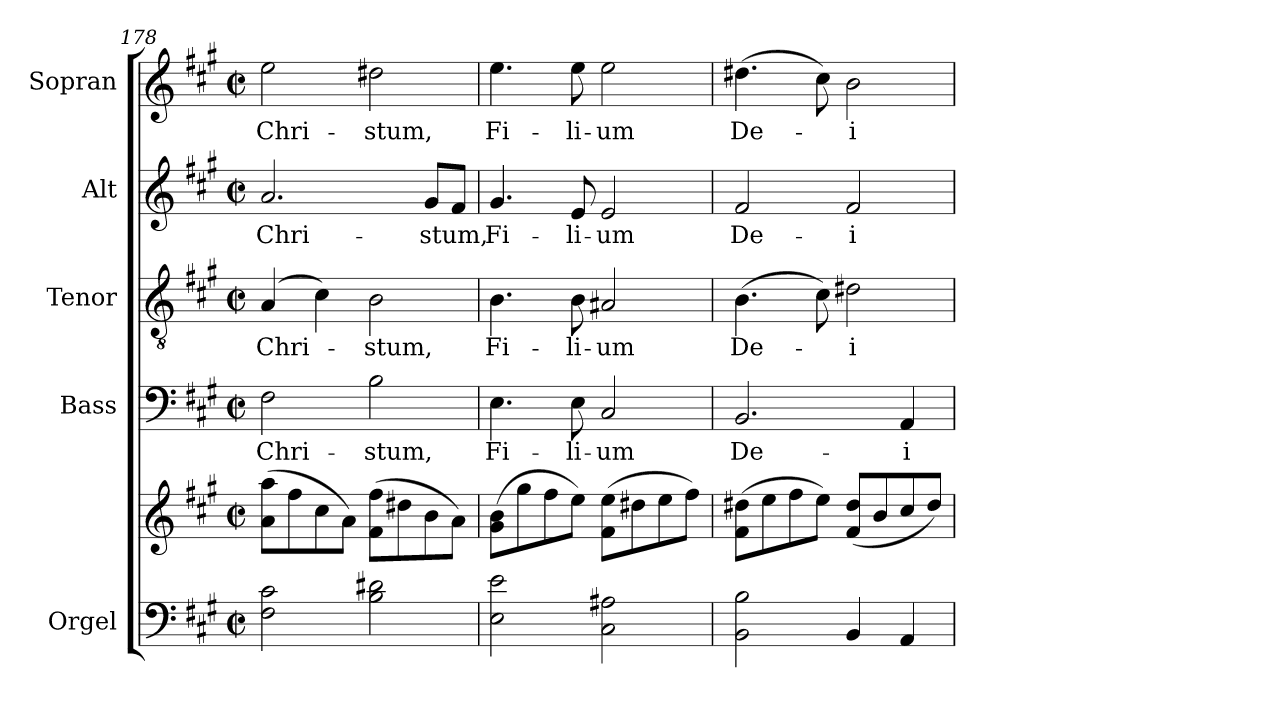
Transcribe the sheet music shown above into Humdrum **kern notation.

**kern	**kern	**kern	**text	**kern	**text	**kern	**text	**kern	**text
*part5	*part5	*part4	*part4	*part3	*part3	*part2	*part2	*part1	*part1
*staff6	*staff5	*staff4	*staff4	*staff3	*staff3	*staff2	*staff2	*staff1	*staff1
*I"Orgel	*	*I"Bass	*	*I"Tenor	*	*I"Alt	*	*I"Sopran	*
*I'Org.	*	*I'B.	*	*I'T.	*	*I'A.	*	*I'S.	*
*clefF4	*clefG2	*clefF4	*	*clefGv2	*	*clefG2	*	*clefG2	*
*k[f#c#g#]	*k[f#c#g#]	*k[f#c#g#]	*	*k[f#c#g#]	*	*k[f#c#g#]	*	*k[f#c#g#]	*
*A:	*A:	*A:	*	*A:	*	*A:	*	*A:	*
*M2/2	*M2/2	*M2/2	*	*M2/2	*	*M2/2	*	*M2/2	*
*met(c|)	*met(c|)	*met(c|)	*	*met(c|)	*	*met(c|)	*	*met(c|)	*
=178	=178	=178	=178	=178	=178	=178	=178	=178	=178
!	!	!	!LO:LY:b	!	!LO:LY:b	!	!LO:LY:b	!	!LO:LY:b
2F#\ 2c#\	(>8a\ 8aa\L	2F#\	Chri-	(4A/	Chri-	2.a/	Chri-	2ee\	Chri-
.	8ff#\	.	.	.	.	.	.	.	.
.	8cc#\	.	.	4c#\)	.	.	.	.	.
.	8a\J)	.	.	.	.	.	.	.	.
!	!	!	!LO:LY:b	!	!LO:LY:b	!	!	!	!LO:LY:b
2B\ 2d#X\	(>8f#\ 8ff#\L	2B\	-stum,	2B\	-stum,	.	.	2dd#X\	-stum,
.	8dd#X\	.	.	.	.	.	.	.	.
!	!	!	!	!	!	!	!LO:LY:b	!	!
.	8b\	.	.	.	.	8g#/L	-stum,	.	.
.	8a\J)	.	.	.	.	8f#/J	.	.	.
=179	=179	=179	=179	=179	=179	=179	=179	=179	=179
!	!	!	!LO:LY:b	!	!LO:LY:b	!	!LO:LY:b	!	!LO:LY:b
2E\ 2e\	(>8g#\ 8b\L	4.E\	Fi-	4.B\	Fi-	4.g#/	Fi-	4.ee\	Fi-
.	8gg#\	.	.	.	.	.	.	.	.
.	8ff#\	.	.	.	.	.	.	.	.
!	!	!	!LO:LY:b	!	!LO:LY:b	!	!LO:LY:b	!	!LO:LY:b
.	8ee\J)	8E\	-li-	8B\	-li-	8e/	-li-	8ee\	-li-
!	!	!	!LO:LY:b	!	!LO:LY:b	!	!LO:LY:b	!	!LO:LY:b
2C#\ 2A#X\	(>8f#\ 8ee\L	2C#/	-um	2A#X/	-um	2e/	-um	2ee\	-um
.	8dd#X\	.	.	.	.	.	.	.	.
.	8ee\	.	.	.	.	.	.	.	.
.	8ff#\J)	.	.	.	.	.	.	.	.
=180	=180	=180	=180	=180	=180	=180	=180	=180	=180
!	!	!	!LO:LY:b	!	!LO:LY:b	!	!LO:LY:b	!	!LO:LY:b
2BB\ 2B\	(>8f#\ 8dd#X\L	2.BB/	De-	(>4.B\	De-	2f#/	De-	(>4.dd#X\	De-
.	8ee\	.	.	.	.	.	.	.	.
.	8ff#\	.	.	.	.	.	.	.	.
.	8ee\J)	.	.	8c#\)	.	.	.	8cc#\)	.
!	!	!	!	!	!LO:LY:b	!	!LO:LY:b	!	!LO:LY:b
4BB/	(<8f#/ 8dd#/L	.	.	2d#X\	-i	2f#/	-i	2b\	-i
.	8b/	.	.	.	.	.	.	.	.
!	!	!	!LO:LY:b	!	!	!	!	!	!
4AA/	8cc#/	4AA/	-i	.	.	.	.	.	.
.	8dd#/J)	.	.	.	.	.	.	.	.
=	=	=	=	=	=	=	=	=	=
*-	*-	*-	*-	*-	*-	*-	*-	*-	*-
